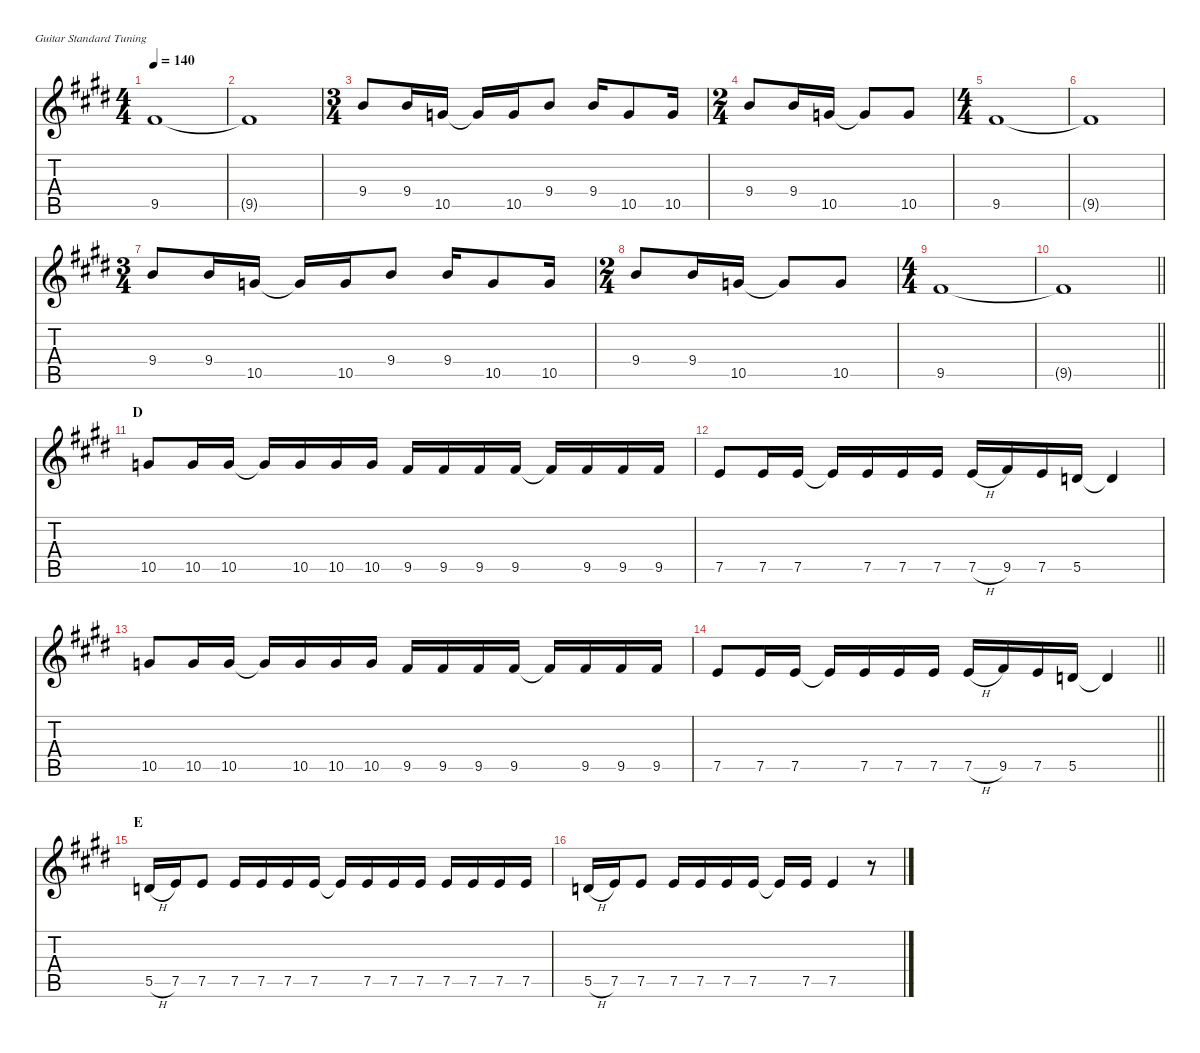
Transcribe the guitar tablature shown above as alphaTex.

\defaultSystemsLayout 4
\hideDynamics
\bracketExtendMode nobrackets
\singleTrackTrackNamePolicy hidden
\multiTrackTrackNamePolicy hidden
\firstSystemTrackNameMode fullname
\firstSystemTrackNameOrientation horizontal
\otherSystemsTrackNameOrientation horizontal
\track ("Guitar 3" "el.guit.") {instrument electricguitarclean}
\staff {score tabs}
\tuning (E4 B3 G3 D3 A2 E2)
\ts (4 4)
\tempo 140
\clef g2
\ks e
9.5{acc #}.1{dy fff beam Up} |
9.5{t acc #}.1{dy f beam Up} |
\ts (3 4)
9.4{acc forcenatural}.8{dy fff beam Up} 9.4{acc forcenatural}.16{beam Up} 10.5{acc forcenatural}.16{beam Up} 10.5{t acc forcenatural}.16{dy f beam Up} 10.5{acc forcenatural}.16{dy fff beam Up} 9.4{acc forcenatural}.8{beam Up} 9.4{acc forcenatural}.16{beam Up} 10.5{acc forcenatural}.8{beam Up} 10.5{acc forcenatural}.16{beam Up} |
\ts (2 4)
9.4{acc forcenatural}.8{beam Up} 9.4{acc forcenatural}.16{beam Up} 10.5{acc forcenatural}.16{beam Up} 10.5{t acc forcenatural}.8{dy f beam Up} 10.5{acc forcenatural}.8{dy fff beam Up} |
\ts (4 4)
9.5{acc #}.1{beam Up} |
9.5{t acc #}.1{dy f beam Up} |
\ts (3 4)
9.4{acc forcenatural}.8{dy fff beam Up} 9.4{acc forcenatural}.16{beam Up} 10.5{acc forcenatural}.16{beam Up} 10.5{t acc forcenatural}.16{dy f beam Up} 10.5{acc forcenatural}.16{dy fff beam Up} 9.4{acc forcenatural}.8{beam Up} 9.4{acc forcenatural}.16{beam Up} 10.5{acc forcenatural}.8{beam Up} 10.5{acc forcenatural}.16{beam Up} |
\ts (2 4)
9.4{acc forcenatural}.8{beam Up} 9.4{acc forcenatural}.16{beam Up} 10.5{acc forcenatural}.16{beam Up} 10.5{t acc forcenatural}.8{dy f beam Up} 10.5{acc forcenatural}.8{dy fff beam Up} |
\ts (4 4)
9.5{acc #}.1{beam Up} |
\barLineRight lightlight
9.5{t acc #}.1{dy f beam Up} |
\section ("" "D")
10.5{acc forcenatural}.8{dy fff beam Up} 10.5{acc forcenatural}.16{beam Up} 10.5{acc forcenatural}.16{beam Up} 10.5{t acc forcenatural}.16{dy f beam Up} 10.5{acc forcenatural}.16{dy fff beam Up} 10.5{acc forcenatural}.16{beam Up} 10.5{acc forcenatural}.16{beam Up} 9.5{acc #}.16{beam Up} 9.5{acc #}.16{beam Up} 9.5{acc #}.16{beam Up} 9.5{acc #}.16{beam Up} 9.5{t acc #}.16{dy f beam Up} 9.5{acc #}.16{dy fff beam Up} 9.5{acc #}.16{beam Up} 9.5{acc #}.16{beam Up} |
7.5{acc forcenatural}.8{beam Up} 7.5{acc forcenatural}.16{beam Up} 7.5{acc forcenatural}.16{beam Up} 7.5{t acc forcenatural}.16{dy f beam Up} 7.5{acc forcenatural}.16{dy fff beam Up} 7.5{acc forcenatural}.16{beam Up} 7.5{acc forcenatural}.16{beam Up} 7.5{h acc forcenatural}.16{beam Up} 9.5{acc #}.16{beam Up} 7.5{acc forcenatural}.16{beam Up} 5.5{acc forcenatural}.16{beam Up} 5.5{t acc forcenatural}.4{dy f beam Up} |
10.5{acc forcenatural}.8{dy fff beam Up} 10.5{acc forcenatural}.16{beam Up} 10.5{acc forcenatural}.16{beam Up} 10.5{t acc forcenatural}.16{dy f beam Up} 10.5{acc forcenatural}.16{dy fff beam Up} 10.5{acc forcenatural}.16{beam Up} 10.5{acc forcenatural}.16{beam Up} 9.5{acc #}.16{beam Up} 9.5{acc #}.16{beam Up} 9.5{acc #}.16{beam Up} 9.5{acc #}.16{beam Up} 9.5{t acc #}.16{dy f beam Up} 9.5{acc #}.16{dy fff beam Up} 9.5{acc #}.16{beam Up} 9.5{acc #}.16{beam Up} |
\barLineRight lightlight
7.5{acc forcenatural}.8{beam Up} 7.5{acc forcenatural}.16{beam Up} 7.5{acc forcenatural}.16{beam Up} 7.5{t acc forcenatural}.16{dy f beam Up} 7.5{acc forcenatural}.16{dy fff beam Up} 7.5{acc forcenatural}.16{beam Up} 7.5{acc forcenatural}.16{beam Up} 7.5{h acc forcenatural}.16{beam Up} 9.5{acc #}.16{beam Up} 7.5{acc forcenatural}.16{beam Up} 5.5{acc forcenatural}.16{beam Up} 5.5{t acc forcenatural}.4{dy f beam Up} |
\section ("" "E")
5.5{h acc forcenatural}.16{dy fff beam Up} 7.5{acc forcenatural}.16{beam Up} 7.5{acc forcenatural}.8{beam Up} 7.5{acc forcenatural}.16{beam Up} 7.5{acc forcenatural}.16{beam Up} 7.5{acc forcenatural}.16{beam Up} 7.5{acc forcenatural}.16{beam Up} 7.5{t acc forcenatural}.16{dy f beam Up} 7.5{acc forcenatural}.16{dy fff beam Up} 7.5{acc forcenatural}.16{beam Up} 7.5{acc forcenatural}.16{beam Up} 7.5{acc forcenatural}.16{beam Up} 7.5{acc forcenatural}.16{beam Up} 7.5{acc forcenatural}.16{beam Up} 7.5{acc forcenatural}.16{beam Up} |
5.5{h acc forcenatural}.16{beam Up} 7.5{acc forcenatural}.16{beam Up} 7.5{acc forcenatural}.8{beam Up} 7.5{acc forcenatural}.16{beam Up} 7.5{acc forcenatural}.16{beam Up} 7.5{acc forcenatural}.16{beam Up} 7.5{acc forcenatural}.16{beam Up} 7.5{t acc forcenatural}.16{dy f beam Up} 7.5{acc forcenatural}.16{dy fff beam Up} 7.5{acc forcenatural}.4{beam Up} r.8{beam Up}
